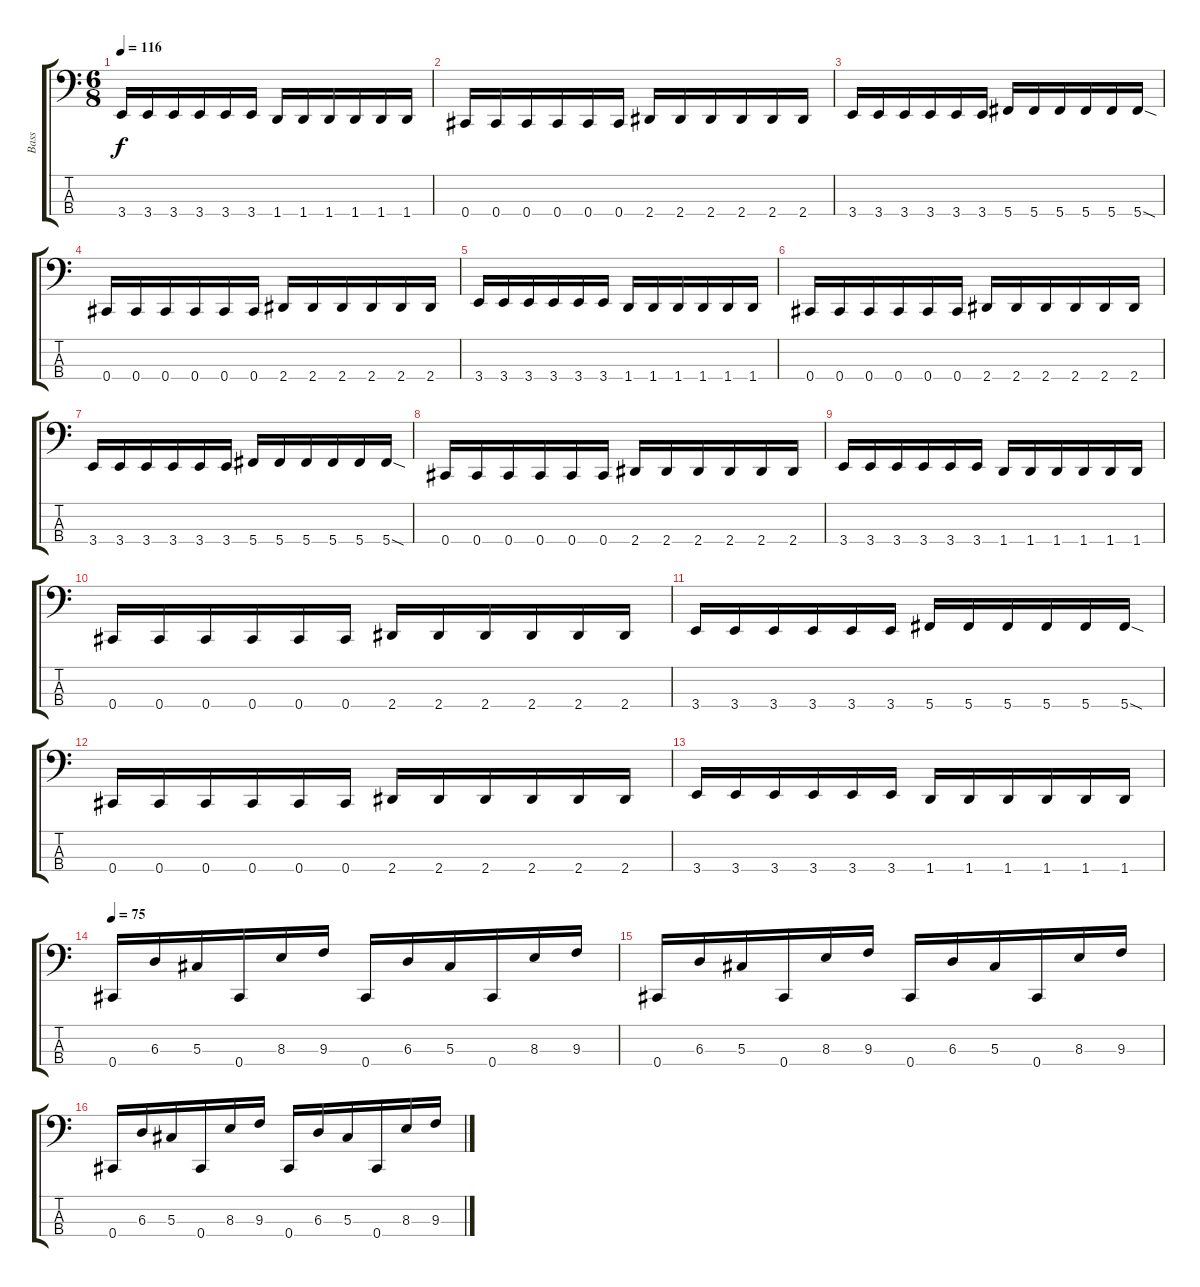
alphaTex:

\track ("Bass" "Bass") {instrument electricbassfinger}
\staff {score tabs}
\tuning (Gb2 Db2 Ab1 Db1) {hide}
\ts (6 8)
\tempo 116
\clef f4
\ks c
3.4.16{dy f} 3.4.16 3.4.16 3.4.16 3.4.16 3.4.16 1.4.16 1.4.16 1.4.16 1.4.16 1.4.16 1.4.16 |
0.4.16 0.4.16 0.4.16 0.4.16 0.4.16 0.4.16 2.4.16 2.4.16 2.4.16 2.4.16 2.4.16 2.4.16 |
3.4.16 3.4.16 3.4.16 3.4.16 3.4.16 3.4.16 5.4.16 5.4.16 5.4.16 5.4.16 5.4.16 5.4{sod}.16 |
0.4.16 0.4.16 0.4.16 0.4.16 0.4.16 0.4.16 2.4.16 2.4.16 2.4.16 2.4.16 2.4.16 2.4.16 |
3.4.16 3.4.16 3.4.16 3.4.16 3.4.16 3.4.16 1.4.16 1.4.16 1.4.16 1.4.16 1.4.16 1.4.16 |
0.4.16 0.4.16 0.4.16 0.4.16 0.4.16 0.4.16 2.4.16 2.4.16 2.4.16 2.4.16 2.4.16 2.4.16 |
3.4.16 3.4.16 3.4.16 3.4.16 3.4.16 3.4.16 5.4.16 5.4.16 5.4.16 5.4.16 5.4.16 5.4{sod}.16 |
0.4.16 0.4.16 0.4.16 0.4.16 0.4.16 0.4.16 2.4.16 2.4.16 2.4.16 2.4.16 2.4.16 2.4.16 |
3.4.16 3.4.16 3.4.16 3.4.16 3.4.16 3.4.16 1.4.16 1.4.16 1.4.16 1.4.16 1.4.16 1.4.16 |
0.4.16 0.4.16 0.4.16 0.4.16 0.4.16 0.4.16 2.4.16 2.4.16 2.4.16 2.4.16 2.4.16 2.4.16 |
3.4.16 3.4.16 3.4.16 3.4.16 3.4.16 3.4.16 5.4.16 5.4.16 5.4.16 5.4.16 5.4.16 5.4{sod}.16 |
0.4.16 0.4.16 0.4.16 0.4.16 0.4.16 0.4.16 2.4.16 2.4.16 2.4.16 2.4.16 2.4.16 2.4.16 |
3.4.16 3.4.16 3.4.16 3.4.16 3.4.16 3.4.16 1.4.16 1.4.16 1.4.16 1.4.16 1.4.16 1.4.16 |
\tempo 75
0.4.16 6.3.16 5.3.16 0.4.16 8.3.16 9.3.16 0.4.16 6.3.16 5.3.16 0.4.16 8.3.16 9.3.16 |
0.4.16 6.3.16 5.3.16 0.4.16 8.3.16 9.3.16 0.4.16 6.3.16 5.3.16 0.4.16 8.3.16 9.3.16 |
0.4.16 6.3.16 5.3.16 0.4.16 8.3.16 9.3.16 0.4.16 6.3.16 5.3.16 0.4.16 8.3.16 9.3.16
